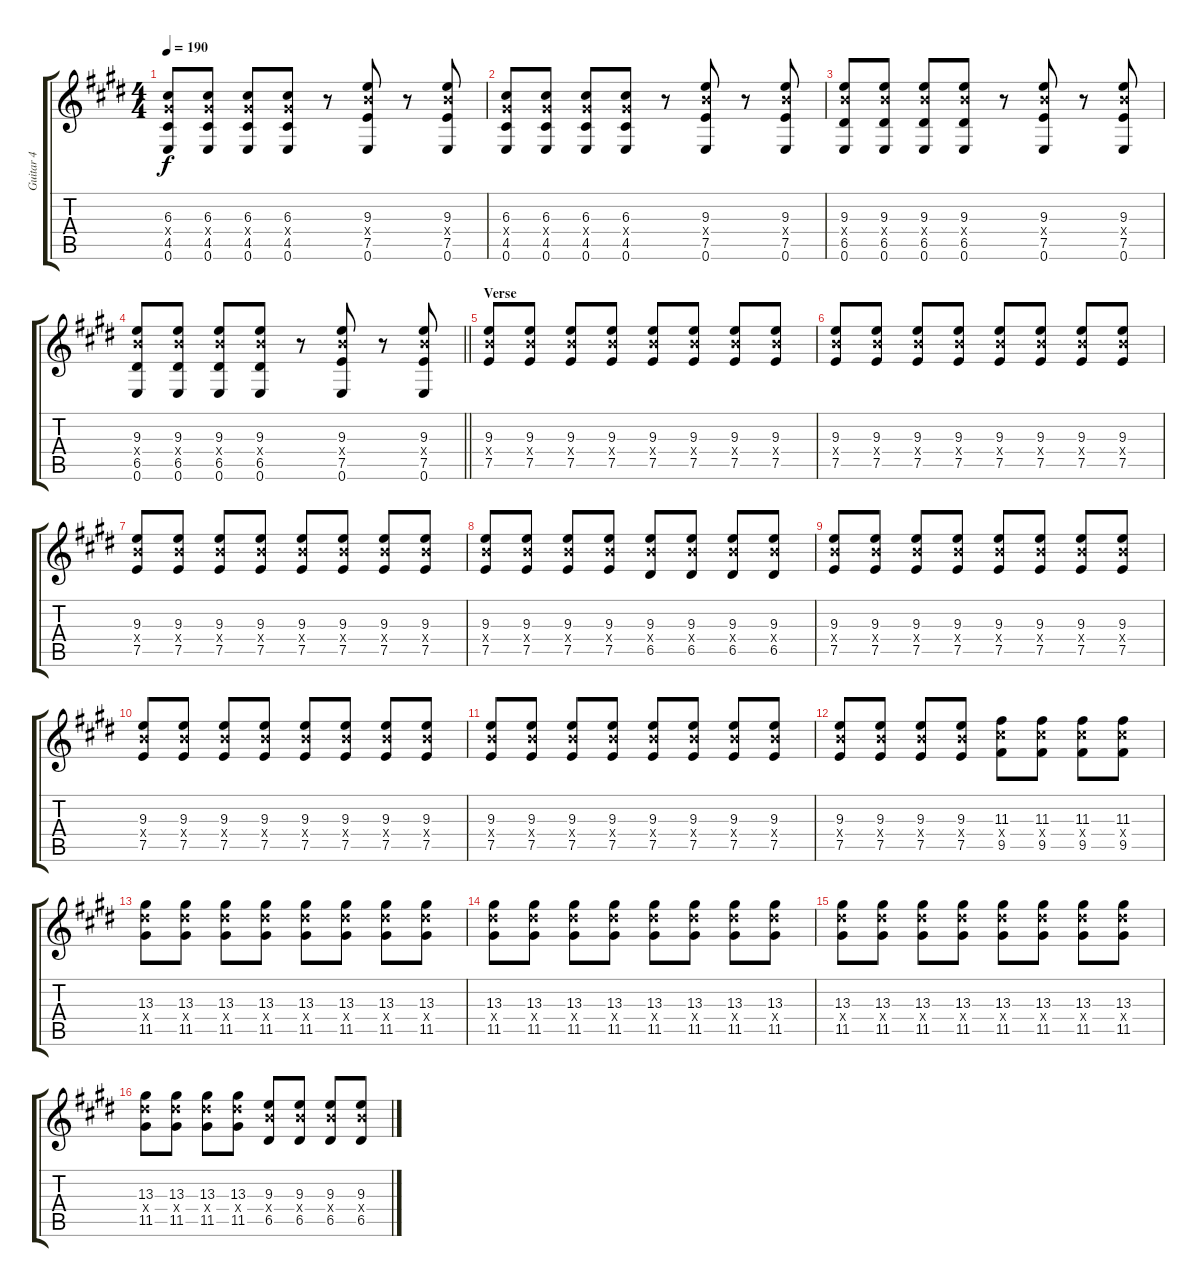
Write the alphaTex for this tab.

\track ("Guitar 4" "Guitar 4") {instrument distortionguitar}
\staff {score tabs}
\tuning (E4 B3 G3 D3 A2 E2) {hide}
\ts (4 4)
\tempo 190
\clef g2
\ks e
(6.3 6.4{x} 4.5 0.6).8{dy f} (6.3 6.4{x} 4.5 0.6).8 (6.3 6.4{x} 4.5 0.6).8 (6.3 6.4{x} 4.5 0.6).8 r.8 (9.3 9.4{x} 7.5 0.6).8 r.8 (9.3 9.4{x} 7.5 0.6).8 |
(6.3 6.4{x} 4.5 0.6).8 (6.3 6.4{x} 4.5 0.6).8 (6.3 6.4{x} 4.5 0.6).8 (6.3 6.4{x} 4.5 0.6).8 r.8 (9.3 9.4{x} 7.5 0.6).8 r.8 (9.3 9.4{x} 7.5 0.6).8 |
(9.3 9.4{x} 6.5 0.6).8 (9.3 9.4{x} 6.5 0.6).8 (9.3 9.4{x} 6.5 0.6).8 (9.3 9.4{x} 6.5 0.6).8 r.8 (9.3 9.4{x} 7.5 0.6).8 r.8 (9.3 9.4{x} 7.5 0.6).8 |
\barLineRight lightlight
(9.3 9.4{x} 6.5 0.6).8 (9.3 9.4{x} 6.5 0.6).8 (9.3 9.4{x} 6.5 0.6).8 (9.3 9.4{x} 6.5 0.6).8 r.8 (9.3 9.4{x} 7.5 0.6).8 r.8 (9.3 9.4{x} 7.5 0.6).8 |
\section ("" "Verse")
(9.3 9.4{x} 7.5).8 (9.3 9.4{x} 7.5).8 (9.3 9.4{x} 7.5).8 (9.3 9.4{x} 7.5).8 (9.3 9.4{x} 7.5).8 (9.3 9.4{x} 7.5).8 (9.3 9.4{x} 7.5).8 (9.3 9.4{x} 7.5).8 |
(9.3 9.4{x} 7.5).8 (9.3 9.4{x} 7.5).8 (9.3 9.4{x} 7.5).8 (9.3 9.4{x} 7.5).8 (9.3 9.4{x} 7.5).8 (9.3 9.4{x} 7.5).8 (9.3 9.4{x} 7.5).8 (9.3 9.4{x} 7.5).8 |
(9.3 9.4{x} 7.5).8 (9.3 9.4{x} 7.5).8 (9.3 9.4{x} 7.5).8 (9.3 9.4{x} 7.5).8 (9.3 9.4{x} 7.5).8 (9.3 9.4{x} 7.5).8 (9.3 9.4{x} 7.5).8 (9.3 9.4{x} 7.5).8 |
(9.3 9.4{x} 7.5).8 (9.3 9.4{x} 7.5).8 (9.3 9.4{x} 7.5).8 (9.3 9.4{x} 7.5).8 (9.3 9.4{x} 6.5).8 (9.3 9.4{x} 6.5).8 (9.3 9.4{x} 6.5).8 (9.3 9.4{x} 6.5).8 |
(9.3 9.4{x} 7.5).8 (9.3 9.4{x} 7.5).8 (9.3 9.4{x} 7.5).8 (9.3 9.4{x} 7.5).8 (9.3 9.4{x} 7.5).8 (9.3 9.4{x} 7.5).8 (9.3 9.4{x} 7.5).8 (9.3 9.4{x} 7.5).8 |
(9.3 9.4{x} 7.5).8 (9.3 9.4{x} 7.5).8 (9.3 9.4{x} 7.5).8 (9.3 9.4{x} 7.5).8 (9.3 9.4{x} 7.5).8 (9.3 9.4{x} 7.5).8 (9.3 9.4{x} 7.5).8 (9.3 9.4{x} 7.5).8 |
(9.3 9.4{x} 7.5).8 (9.3 9.4{x} 7.5).8 (9.3 9.4{x} 7.5).8 (9.3 9.4{x} 7.5).8 (9.3 9.4{x} 7.5).8 (9.3 9.4{x} 7.5).8 (9.3 9.4{x} 7.5).8 (9.3 9.4{x} 7.5).8 |
(9.3 9.4{x} 7.5).8 (9.3 9.4{x} 7.5).8 (9.3 9.4{x} 7.5).8 (9.3 9.4{x} 7.5).8 (11.3 11.4{x} 9.5).8 (11.3 11.4{x} 9.5).8 (11.3 11.4{x} 9.5).8 (11.3 11.4{x} 9.5).8 |
(13.3 13.4{x} 11.5).8 (13.3 13.4{x} 11.5).8 (13.3 13.4{x} 11.5).8 (13.3 13.4{x} 11.5).8 (13.3 13.4{x} 11.5).8 (13.3 13.4{x} 11.5).8 (13.3 13.4{x} 11.5).8 (13.3 13.4{x} 11.5).8 |
(13.3 13.4{x} 11.5).8 (13.3 13.4{x} 11.5).8 (13.3 13.4{x} 11.5).8 (13.3 13.4{x} 11.5).8 (13.3 13.4{x} 11.5).8 (13.3 13.4{x} 11.5).8 (13.3 13.4{x} 11.5).8 (13.3 13.4{x} 11.5).8 |
(13.3 13.4{x} 11.5).8 (13.3 13.4{x} 11.5).8 (13.3 13.4{x} 11.5).8 (13.3 13.4{x} 11.5).8 (13.3 13.4{x} 11.5).8 (13.3 13.4{x} 11.5).8 (13.3 13.4{x} 11.5).8 (13.3 13.4{x} 11.5).8 |
(13.3 13.4{x} 11.5).8 (13.3 13.4{x} 11.5).8 (13.3 13.4{x} 11.5).8 (13.3 13.4{x} 11.5).8 (9.3 9.4{x} 6.5).8 (9.3 9.4{x} 6.5).8 (9.3 9.4{x} 6.5).8 (9.3 9.4{x} 6.5).8
